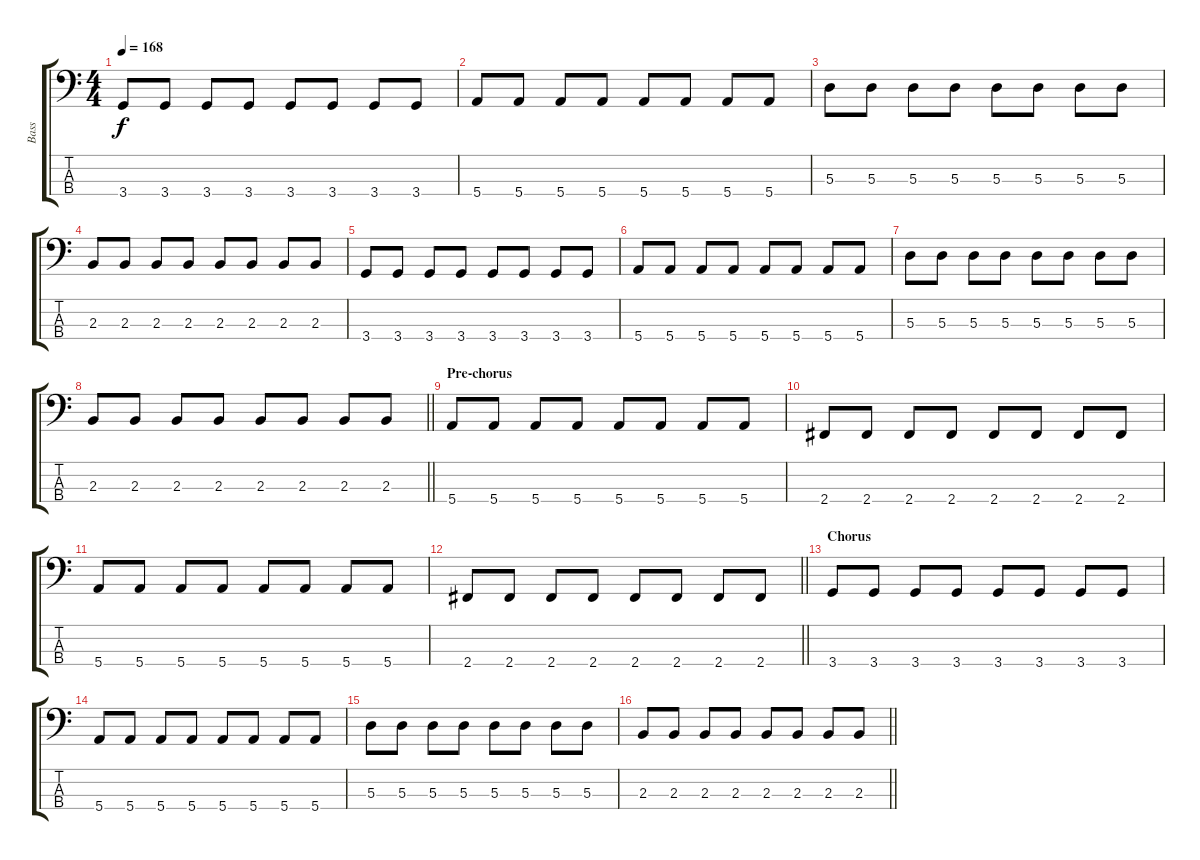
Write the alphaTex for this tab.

\track ("Bass" "Bass") {instrument electricbasspick}
\staff {score tabs}
\tuning (G2 D2 A1 E1) {hide}
\ts (4 4)
\tempo 168
\clef f4
\ks c
3.4.8{dy f} 3.4.8 3.4.8 3.4.8 3.4.8 3.4.8 3.4.8 3.4.8 |
5.4.8 5.4.8 5.4.8 5.4.8 5.4.8 5.4.8 5.4.8 5.4.8 |
5.3.8 5.3.8 5.3.8 5.3.8 5.3.8 5.3.8 5.3.8 5.3.8 |
2.3.8 2.3.8 2.3.8 2.3.8 2.3.8 2.3.8 2.3.8 2.3.8 |
3.4.8 3.4.8 3.4.8 3.4.8 3.4.8 3.4.8 3.4.8 3.4.8 |
5.4.8 5.4.8 5.4.8 5.4.8 5.4.8 5.4.8 5.4.8 5.4.8 |
5.3.8 5.3.8 5.3.8 5.3.8 5.3.8 5.3.8 5.3.8 5.3.8 |
\barLineRight lightlight
2.3.8 2.3.8 2.3.8 2.3.8 2.3.8 2.3.8 2.3.8 2.3.8 |
\section ("" "Pre-chorus")
5.4.8 5.4.8 5.4.8 5.4.8 5.4.8 5.4.8 5.4.8 5.4.8 |
2.4.8 2.4.8 2.4.8 2.4.8 2.4.8 2.4.8 2.4.8 2.4.8 |
5.4.8 5.4.8 5.4.8 5.4.8 5.4.8 5.4.8 5.4.8 5.4.8 |
\barLineRight lightlight
2.4.8 2.4.8 2.4.8 2.4.8 2.4.8 2.4.8 2.4.8 2.4.8 |
\section ("" "Chorus")
3.4.8 3.4.8 3.4.8 3.4.8 3.4.8 3.4.8 3.4.8 3.4.8 |
5.4.8 5.4.8 5.4.8 5.4.8 5.4.8 5.4.8 5.4.8 5.4.8 |
5.3.8 5.3.8 5.3.8 5.3.8 5.3.8 5.3.8 5.3.8 5.3.8 |
\barLineRight lightlight
2.3.8 2.3.8 2.3.8 2.3.8 2.3.8 2.3.8 2.3.8 2.3.8
